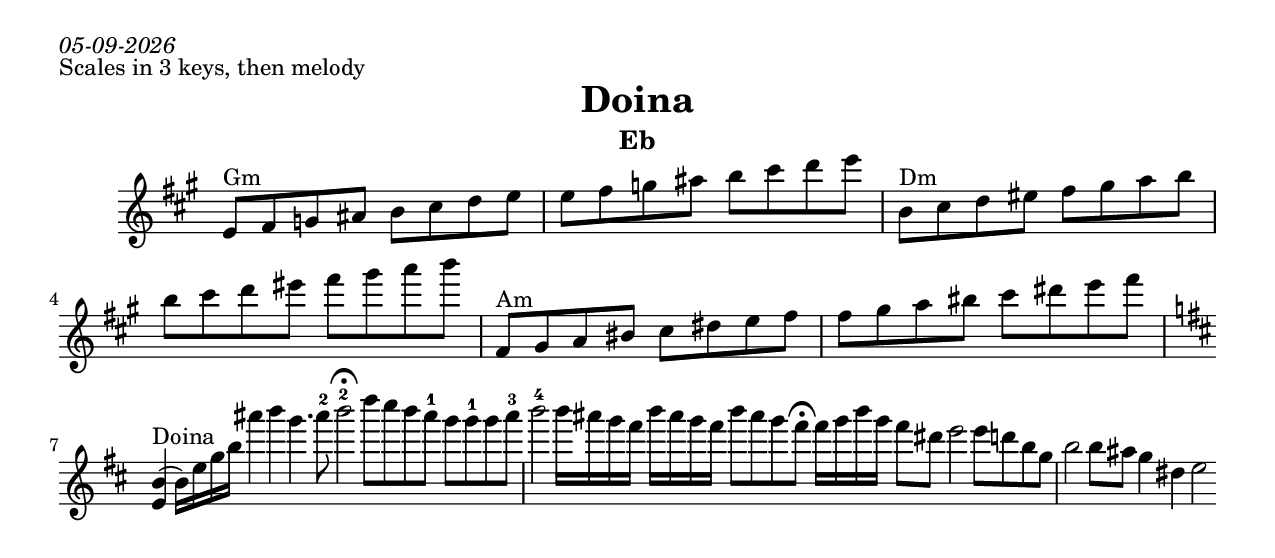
\version "2.18.0"
\include "english.ly"
\pointAndClickOff
\paper{
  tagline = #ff
  print-all-headers = ##t
  #(set-paper-size "letter")
}
date = #(strftime "%d-%m-%Y" (localtime (current-time)))

\markup{ \italic{ \date }  }

\markup{Scales in 3 keys, then melody }

global = {
  \clef treble
  %\key d \minor
  \time 12/4
  \set Score.markFormatter = #format-mark-box-alphabet
}

%#################################### Melody ########################
%melody =  \transpose c d \relative c {  %transpose for clarinet
orbitA = { d16 [cs bf a] }

melody = \relative c''{
  \global
  \override Staff.TimeSignature.stencil = ##f
   \time 4/4
   \key c\major

   % Scales
   g,8 ^Gm a bf cs d e f g  %gm
   g8  a bf cs d e f g

   d,^Dm e f gs a b c d
    d e f gs a b c d

   a,, ^Am b c ds e fs g a
    a b c ds e fs g a|

   \break

   \key d \minor
   \time 12/4
   <g,, d'>4 ^Doina (d'16) g bf d  cs'4 d bf4.  cs8-2 d2-2\fermata
   f8  [e  d cs-1]
   bf  bf-1 bf cs-3 |

   d2-4


   \repeat unfold 2 { \orbitA }
   d8 [cs bf a \fermata]
   %end cadence
   a16 [bf d bf]
   a8 fs g2
   %decend
   g8 f d bf
   d2

   d8 cs bf4 fs g2
   % key change coming
   %g4 gs a



}
%################################# Lyrics #####################
%\addlyrics{ \set stanza = #"1. " }
%################################# Chords #######################
harmonies = \chordmode {

}

\score {\transpose c a
  <<
    \new ChordNames {
      \set chordChanges = ##f
      \harmonies
    }
    \new Staff   \melody
  >>
  \header{
    title= "Doina"
    subtitle=""
    composer= ""
    instrument = "Eb"
    arranger= ""
  }
  \layout{indent = 1.0\cm}
  \midi {
    \tempo 4 = 120

    % \midi { }
  }
}
%{
% more verses:
\markup{}
\markup {
  \fill-line {
    \hspace #0.1 % distance from left margin
    \column {
      \line { "1."
	\column {
	  ""
	}
      }
      \hspace #0.2 % vertical distance between verses
      \line { "2."
	\column {
	 ""
	}
      }
    }
    \hspace #0.1  % horiz. distance between columns
    \column {
      \line { "3."
	\column {
	  ""
	}
      }
      \hspace #0.2 % distance between verses
      \line { "4."
	\column {
	 ""
	}
      }
    }
    \hspace #0.1 % distance to right margin
  }
}

%}
